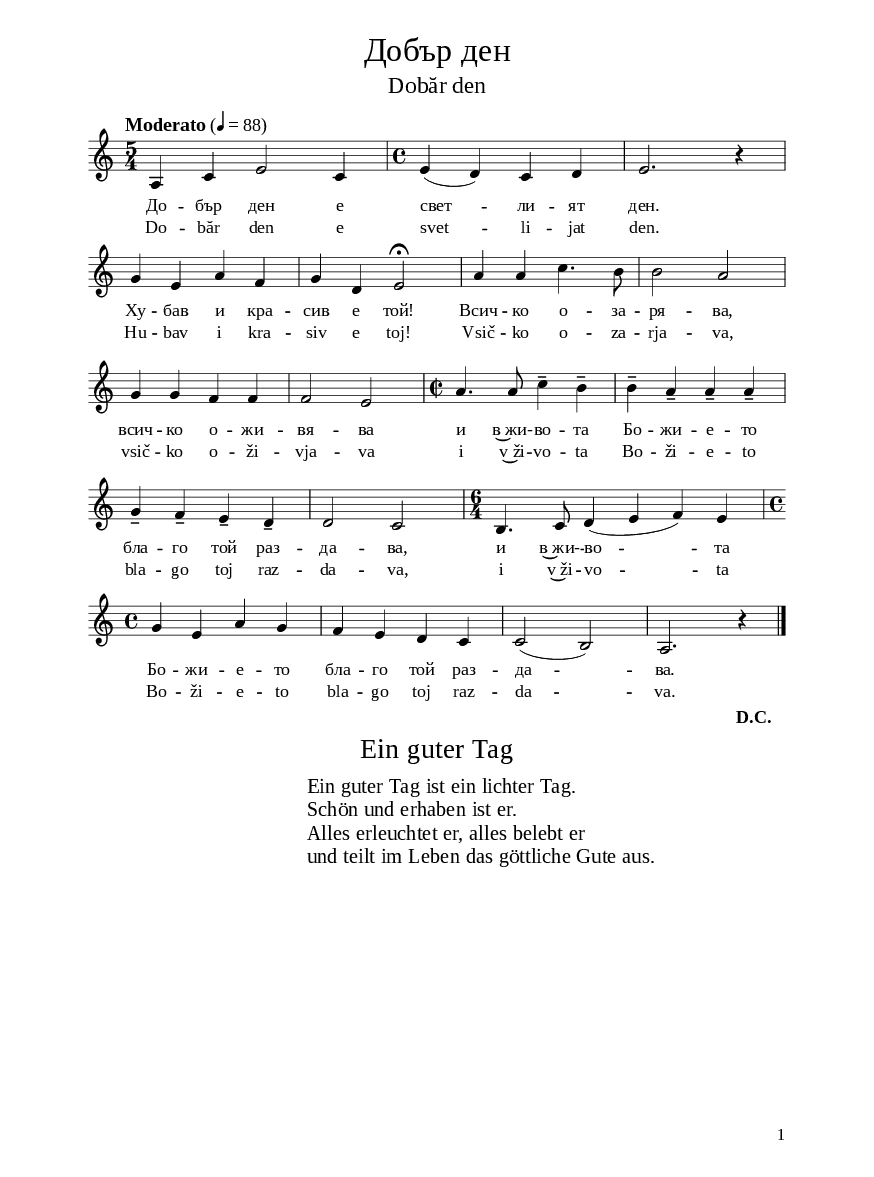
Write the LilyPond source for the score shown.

\version "2.24.4"

% include paper part and global functions
\include "include/globals.ily"

\bookpart {
  \label #'ref095_2
  \tocItem \markup "Добър ден – Dobăr den"
  \include "include/bookpart-paper.ily"
  \score {
    \include "include/score-layout.ily"

    \new Voice \absolute  {
      \clef treble
      \key a \minor
      \time 5/4
      \tempoFunc "Moderato" 4 "88"

      a4 c' e'2 c'4 | \time 4/4  e'4 ( d' ) c'  d'  | e'2. r4 \break |

      g'4 e' a' f' | g'4 d' e'2 \fermata | a'4 a' c''4. b'8 | b'2 a' \break |

      g'4 g' f' f' |  f'2 e' | \time 2/2 a'4. a'8 c''4-- b'-- | b'4-- a'-- a'-- a'-- \break |

      g'4-- f'-- e'-- d'-- | d'2 c' |  \time 6/4  b4. c'8 d'4 ( e' f' ) e' \break |

      \time 4/4  g'4 e' a' g' | f'4 e' d' c' | c'2 ( b ) | a2. r4 \break |

      \bar "|."
    }

    \addlyrics {
      До -- бър
      ден е свет -- ли -- ят ден. Ху -- бав и кра --
      сив е той! Всич -- ко о -- за -- ря -- ва, всич
      -- ко о -- жи -- вя -- ва и "в~жи-" -- во -- та Бо
      -- жи -- е -- то бла -- го той раз -- да -- ва,
      и "в~жи-" -- во -- та Бо -- жи -- е -- то бла -- го
      той раз -- да -- ва.

    }

    \addlyrics {
      Do -- băr
      den e svet -- li -- jat den. Hu -- bav i kra --
      siv e toj! Vsič -- ko o -- za -- rja -- va, vsič
      -- ko o -- ži -- vja -- va i v~ži -- vo -- ta Bo
      -- ži -- e -- to bla -- go toj raz -- da -- va,
      i v~ži -- vo -- ta Bo -- ži -- e -- to bla -- go
      toj raz -- da -- va.
    }


    \header {
      title = \titleFunc "Добър ден" "Dobăr den"
    }

    \midi{}

  } % score

  \markup \empty-one
  \markup \dc-one "D.C."


  % include foreign translation(s) of the song
  \version "2.24.4"

\markup \fill-line { \fontsize #deTitleFontSize "Ein guter Tag" }
\markup \null
\markup \null

\markup \abs-fontsize #10 {

   \hspace #30
  \override #`(baseline-skip . ,deCoupletBaselineSkip)
  \column {
    \line { Ein guter Tag ist ein lichter Tag.  }

    \line { Schön und erhaben ist er. }

    \line { Alles erleuchtet er, alles belebt er}

    \line { und teilt im Leben das göttliche Gute aus.}



  }


}


} % bookpart
